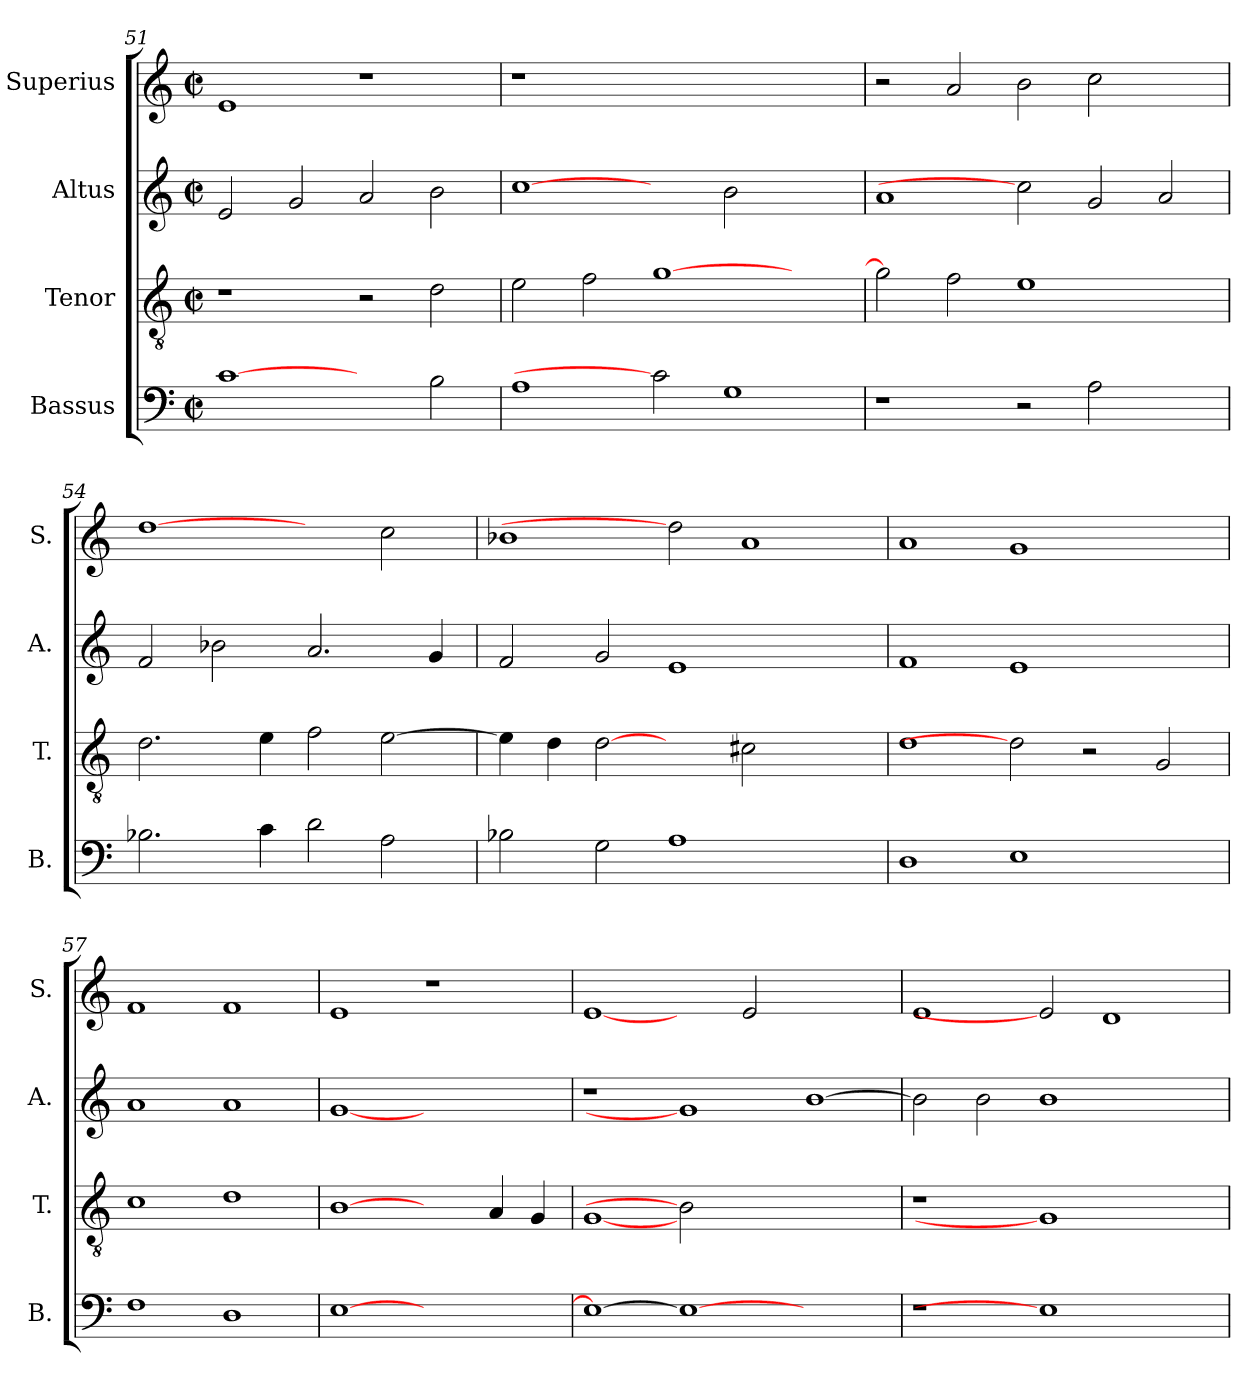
**kern	**kern	**kern	**kern
*part4	*part3	*part2	*part1
*staff4	*staff3	*staff2	*staff1
*I"Bassus	*I"Tenor	*I"Altus	*I"Superius
*I'B.	*I'T.	*I'A.	*I'S.
*clefF4	*clefGv2	*clefG2	*clefG2
*	*ITrd7c12	*	*
*k[]	*k[]	*k[]	*k[]
*C:	*C:	*C:	*C:
*M2/2	*M2/2	*M2/2	*M2/2
*met(c|)	*met(c|)	*met(c|)	*met(c|)
=51	=51	=51	=51
[1ci	1r	2ei/	1ei
.	.	2gi/	.
2ryy	2r	2ai/	1r
2Bi\	2Di\	2bi\	.
=52	=52	=52	=52
!	!	!	!LO:N:vis=1
1Ai	2Ei\	[1cci	1r
.	2Fi\	.	.
2ci]	[>1Gi	2ryy	1.ryy
1Gi	.	2bi\	.
.	2ryy	2ryy	.
=53	=53	=53	=53
1r	2Gi\]	1ai	2r
.	2Fi\	.	2ai/
2r	1Ei	2cci]	2bi\
2Ai\	.	2gi/	2cci\
2ryy	2ryy	2ai/	2ryy
=54	=54	=54	=54
2.B-Xi\	2.Di\	2fi/	[1ddi
.	.	2b-Xi\	.
4ci\	4Ei\	.	.
2di\	2Fi\	2.ai/	2ryy
2Ai\	[>2Ei\	.	2cci\
.	.	4gi/	.
!!LO:LB:g=z
=55	=55	=55	=55
2B-Xi\	4Ei\]	2fi/	1b-Xi
.	4Di\	.	.
2Gi\	[2Di	2gi/	.
1Ai	2ryy	1ei	2ddi]
.	2C#Xi\	.	1ai
2ryy	2ryy	2ryy	.
=56	=56	=56	=56
1Di	1Di	1fi	1ai
1Ei	2Di]	1ei	1gi
.	2r	.	.
2ryy	2GGi/	2ryy	2ryy
=57	=57	=57	=57
1Fi	1Ci	1ai	1fi
1Di	1Di	1ai	1fi
=58	=58	=58	=58
[>1Ei	[1BBi	[1gi	1ei
1ryy	2ryy	1ryy	1r
.	4AAi/	.	.
.	4GGi/	.	.
=59	=59	=59	=59
1Ei_>	[1GGi	1r	[1ei
1Ei_	2BBi]	1gi]	2ryy
.	1.ryy	.	2ei/
1ryy	.	[>1bi	1ryy
=60	=60	=60	=60
!LO:N:vis=1	!LO:N:vis=1	!	!
1r	1r	2bi\]	1ei
.	.	2bi\	.
1Ei]	1GGi]	1bi	2ei]
.	.	.	1di
2ryy	2ryy	2ryy	.
=	=	=	=
*-	*-	*-	*-
